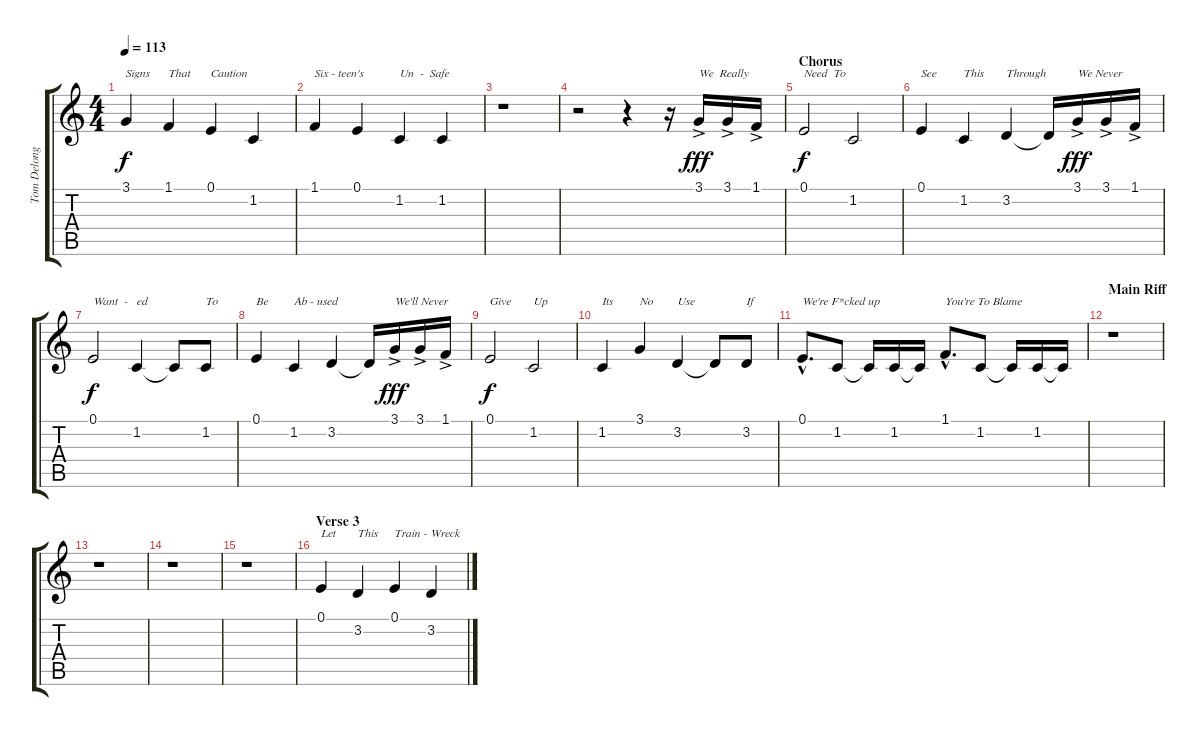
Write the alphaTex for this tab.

\track ("Tom Delonge (Vocals)" "Tom Delong") {instrument tenorsax}
\staff {score tabs}
\tuning (E4 B3 G3 D3 A2 E2) {hide}
\ts (4 4)
\tempo 113
\clef g2
\ks c
3.1.4{txt "Signs" dy f} 1.1.4{txt "That"} 0.1.4{txt "Caution"} 1.2.4 |
1.1.4{txt "Six - teen's"} 0.1.4 1.2.4{txt "Un  -  Safe"} 1.2.4 |
r.1 |
r.2 r.4 r.16 3.1{ac}.16{txt "We  Really" dy fff} 3.1{ac}.16 1.1{ac}.16 |
\section ("" "Chorus")
0.1.2{txt "Need  To" dy f} 1.2.2 |
0.1.4{txt "See"} 1.2.4{txt "This"} 3.2.4{txt "Through"} 3.2{t}.16 3.1{ac}.16{txt "We Never" dy fff} 3.1{ac}.16 1.1{ac}.16 |
0.1.2{txt "Want  -" dy f} 1.2.4{txt "ed"} 1.2{t}.8 1.2.8{txt "To"} |
0.1.4{txt "Be"} 1.2.4{txt "Ab - used"} 3.2.4 3.2{t}.16 3.1{ac}.16{txt "We'll Never" dy fff} 3.1{ac}.16 1.1{ac}.16 |
0.1.2{txt "Give" dy f} 1.2.2{txt "Up"} |
1.2.4{txt "Its"} 3.1.4{txt "No"} 3.2.4{txt "Use"} 3.2{t}.8 3.2.8{txt "If"} |
0.1{hac}.8{d txt "We're F*cked up"} 1.2.8 1.2{t}.16 1.2.16 1.2{t}.16 1.1{hac}.8{d txt "You're To Blame"} 1.2.8 1.2{t}.16 1.2.16 1.2{t}.16 |
\section ("" "Main Riff")
r.1 |
r.1 |
r.1 |
r.1 |
\section ("" "Verse 3")
0.1.4{txt "Let"} 3.2.4{txt "This"} 0.1.4{txt "Train - Wreck"} 3.2.4
